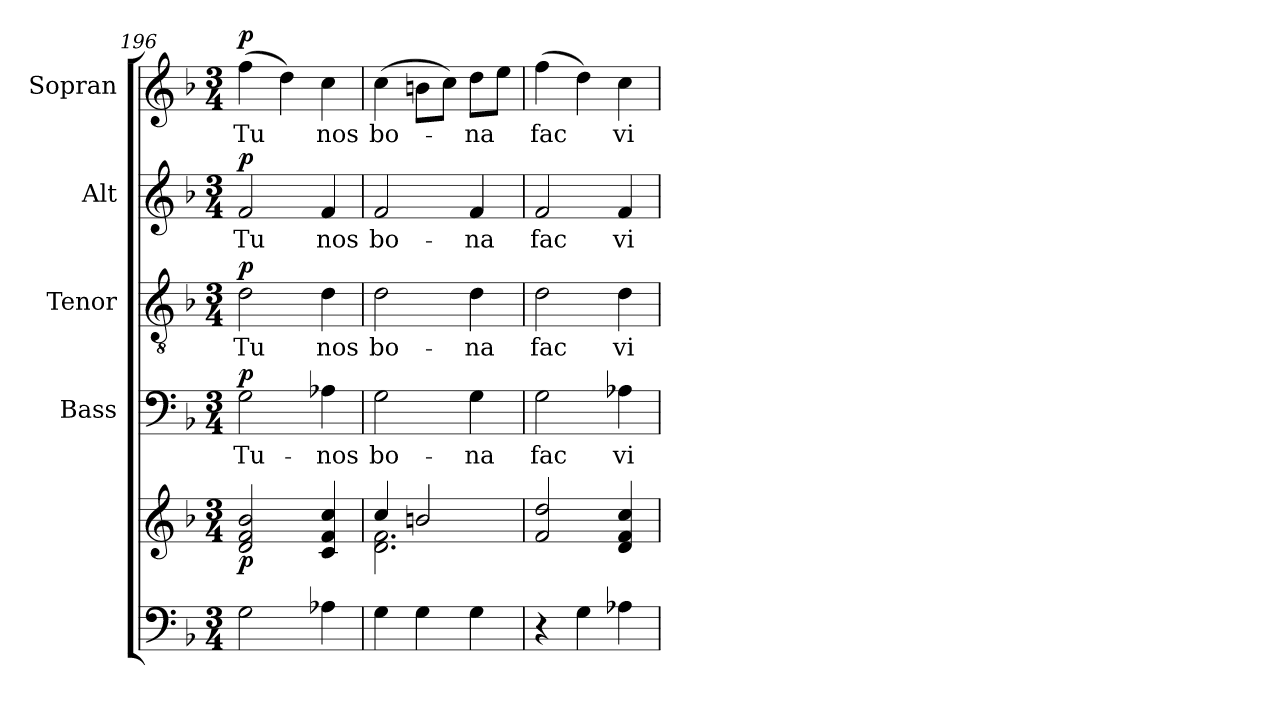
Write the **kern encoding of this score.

**kern	**kern	**dynam	**kern	**text	**dynam	**kern	**text	**dynam	**kern	**text	**dynam	**kern	**text	**dynam
*part5	*part5	*part5	*part4	*part4	*part4	*part3	*part3	*part3	*part2	*part2	*part2	*part1	*part1	*part1
*staff6	*staff5	*staff5/6	*staff4	*staff4	*staff4	*staff3	*staff3	*staff3	*staff2	*staff2	*staff2	*staff1	*staff1	*staff1
*	*	*	*I"Bass	*	*	*I"Tenor	*	*	*I"Alt	*	*	*I"Sopran	*	*
*	*	*	*I'B.	*	*	*I'T.	*	*	*I'A.	*	*	*I'S.	*	*
*clefF4	*clefG2	*	*clefF4	*	*	*clefGv2	*	*	*clefG2	*	*	*clefG2	*	*
*k[b-]	*k[b-]	*	*k[b-]	*	*	*k[b-]	*	*	*k[b-]	*	*	*k[b-]	*	*
*F:	*F:	*	*F:	*	*	*F:	*	*	*F:	*	*	*F:	*	*
*M3/4	*M3/4	*	*M3/4	*	*	*M3/4	*	*	*M3/4	*	*	*M3/4	*	*
=196	=196	=196	=196	=196	=196	=196	=196	=196	=196	=196	=196	=196	=196	=196
!	!	!LO:DY:b	!	!LO:LY:b	!LO:DY:a	!	!LO:LY:b	!LO:DY:a	!	!LO:LY:b	!LO:DY:a	!	!LO:LY:b	!LO:DY:a
2G\	2d/ 2f/ 2b-/	p	2G\	Tu-	p	2d\	Tu	p	2f/	Tu	p	(>4ff\	Tu	p
.	.	.	.	.	.	.	.	.	.	.	.	4dd\)	.	.
!	!	!	!	!LO:LY:b	!	!	!LO:LY:b	!	!	!LO:LY:b	!	!	!LO:LY:b	!
4A-X\	4c/ 4f/ 4cc/	.	4A-X\	-nos	.	4d\	nos	.	4f/	nos	.	4cc\	nos	.
=197	=197	=197	=197	=197	=197	=197	=197	=197	=197	=197	=197	=197	=197	=197
*	*^	*	*	*	*	*	*	*	*	*	*	*	*	*
!	!	!	!	!	!LO:LY:b	!	!	!LO:LY:b	!	!	!LO:LY:b	!	!	!LO:LY:b	!
4G\	4cc/	2.d\ 2.f\	.	2G\	bo-	.	2d\	bo-	.	2f/	bo-	.	(>4cc\	bo-	.
4G\	2bn/	.	.	.	.	.	.	.	.	.	.	.	8bn\L	.	.
.	.	.	.	.	.	.	.	.	.	.	.	.	8cc\J)	.	.
!	!	!	!	!	!LO:LY:b	!	!	!LO:LY:b	!	!	!LO:LY:b	!	!	!LO:LY:b	!
4G\	.	.	.	4G\	-na	.	4d\	-na	.	4f/	-na	.	8dd\L	-na	.
.	.	.	.	.	.	.	.	.	.	.	.	.	8ee\J	.	.
*	*v	*v	*	*	*	*	*	*	*	*	*	*	*	*	*
=198	=198	=198	=198	=198	=198	=198	=198	=198	=198	=198	=198	=198	=198	=198
!	!	!	!	!LO:LY:b	!	!	!LO:LY:b	!	!	!LO:LY:b	!	!	!LO:LY:b	!
4r	2f/ 2dd/	.	2G\	fac	.	2d\	fac	.	2f/	fac	.	(>4ff\	fac	.
4G\	.	.	.	.	.	.	.	.	.	.	.	4dd\)	.	.
!	!	!	!	!LO:LY:b	!	!	!LO:LY:b	!	!	!LO:LY:b	!	!	!LO:LY:b	!
4A-X\	4d/ 4f/ 4cc/	.	4A-X\	vi-	.	4d\	vi-	.	4f/	vi-	.	4cc\	vi-	.
=	=	=	=	=	=	=	=	=	=	=	=	=	=	=
*-	*-	*-	*-	*-	*-	*-	*-	*-	*-	*-	*-	*-	*-	*-
